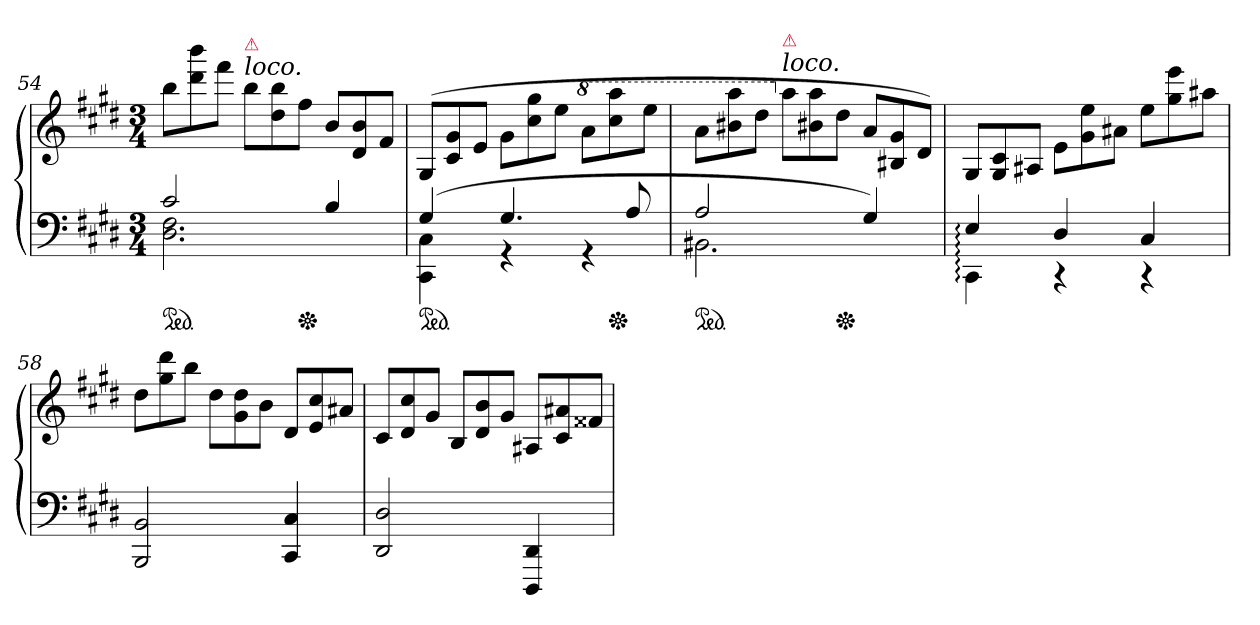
**kern	**kern
*part1	*part1
*staff2	*staff1
*clefF4	*clefG2
*k[f#c#g#d#]	*k[f#c#g#d#]
*M3/4	*M3/4
=54	=54
*^	*
*	*	*Xtuplet
*ped	*	*
2c#	2.D# 2.F#	12bbL
.	.	12ddd# 12bbb
.	.	12fff#J
!	!	!LO:TX:a:i:t=loco.
!	!	!LO:TX:a:color=crimson:t=⚠
.	.	12bbL
.	.	12dd# 12bb
*Xped	*	*
.	.	12ff#J
4B	.	12bL
.	.	12d# 12b
.	.	12f#J
=55	=55	=55
*ped	*	*
(>4G#	4CC#\ 4C#\	(>12G#/L
.	.	12c# 12g#
.	.	12eJ
4.G#	4rGG	12g#L
.	.	12cc# 12gg#
.	.	12eeJ
*	*	*8va
.	4rGG	12aaL
*Xped	*	*
.	.	12ccc# 12aaa
8A	.	.
.	.	12eeeJ
=56	=56	=56
*ped	*	*
2A	2.BB#X	12aaL
.	.	12bb#X 12aaa
.	.	12ddd#J
*	*	*X8va
!	!	!LO:TX:a:i:t=loco.
!	!	!LO:TX:a:color=crimson:t=⚠
.	.	12aaL
.	.	12b#X 12aa
*Xped	*	*
.	.	12dd#J
4G#)	.	12aL
.	.	12B#X 12g#
.	.	12d#J)
=57	=57	=57
4E:	4CC#:	12G#L
.	.	12G# 12c#
.	.	12A#XJ
4D#	4rCC	12e\L
.	.	12g# 12ee
.	.	12a#XJ
4C#	4rCC	12eeL
.	.	12gg# 12eee
.	.	12aa#XJ
*v	*v	*
=58	=58
2BBB 2BB	12dd#L
.	12gg# 12ddd#
.	12bbJ
.	12dd#L
.	12g# 12dd#
.	12bJ
4CC# 4C#	12d#L
.	12e 12cc#
.	12a#XJ
=59	=59
2DD# 2D#	12c#L
.	12d# 12cc#
.	12g#J
.	12BL
.	12d# 12b
.	12g#J
4DDD# 4DD#	12A#XL
.	12c# 12a#X
.	12f##XJ
=	=
*-	*-
